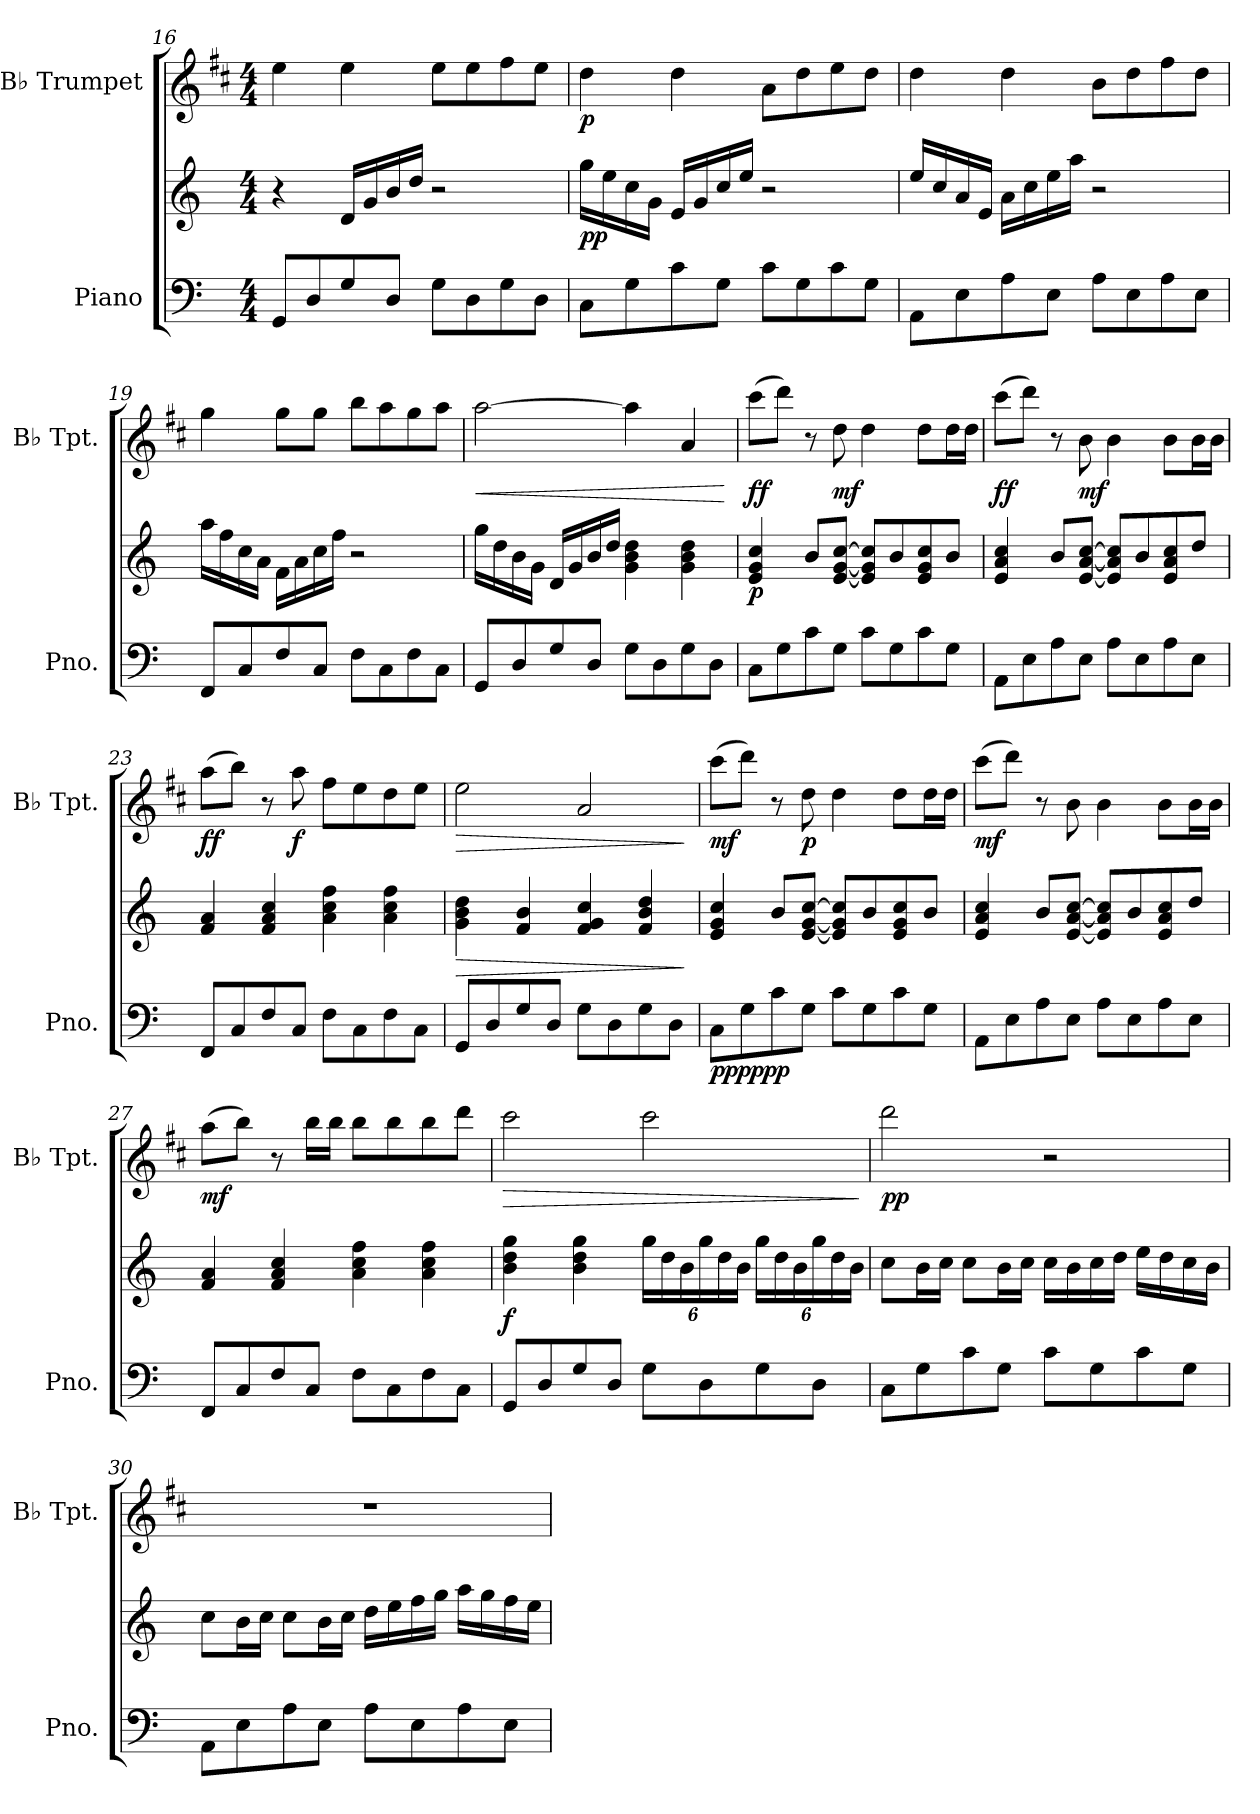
**kern	**kern	**dynam	**kern	**dynam
*part2	*part2	*part2	*part1	*part1
*staff3	*staff2	*staff2/3	*staff1	*staff1
*I"Piano	*	*	*I"B♭ Trumpet	*
*I'Pno.	*	*	*I'B♭ Tpt.	*
*clefF4	*clefG2	*	*clefG2	*
*	*	*	*ITrd1c2	*
*k[]	*k[]	*	*k[]	*
*M4/4	*M4/4	*	*M4/4	*
=16	=16	=16	=16	=16
8GG/L	4r	.	4dd\	.
8D/	.	.	.	.
8G/	16d/LL	.	4dd\	.
.	16g/	.	.	.
8D/J	16b/	.	.	.
.	16dd/JJ	.	.	.
8G\L	2r	.	8dd\L	.
8D\	.	.	8dd\	.
8G\	.	.	8ee\	.
8D\J	.	.	8dd\J	.
=17	=17	=17	=17	=17
!	!	!LO:DY:b	!	!LO:DY:b
8C\L	16gg\LL	pp	4cc\	p
.	16ee\	.	.	.
8G\	16cc\	.	.	.
.	16g\JJ	.	.	.
8c\	16e/LL	.	4cc\	.
.	16g/	.	.	.
8G\J	16cc/	.	.	.
.	16ee/JJ	.	.	.
8c\L	2r	.	8g\L	.
8G\	.	.	8cc\	.
8c\	.	.	8dd\	.
8G\J	.	.	8cc\J	.
!!LO:PB:g=z
=18	=18	=18	=18	=18
8AA\L	16ee/LL	.	4cc\	.
.	16cc/	.	.	.
8E\	16a/	.	.	.
.	16e/JJ	.	.	.
8A\	16a\LL	.	4cc\	.
.	16cc\	.	.	.
8E\J	16ee\	.	.	.
.	16aa\JJ	.	.	.
8A\L	2r	.	8a\L	.
8E\	.	.	8cc\	.
8A\	.	.	8ee\	.
8E\J	.	.	8cc\J	.
=19	=19	=19	=19	=19
8FF/L	16aa\LL	.	4ff\	.
.	16ff\	.	.	.
8C/	16cc\	.	.	.
.	16a\JJ	.	.	.
8F/	16f\LL	.	8ff\L	.
.	16a\	.	.	.
8C/J	16cc\	.	8ff\J	.
.	16ff\JJ	.	.	.
8F\L	2r	.	8aa\L	.
8C\	.	.	8gg\	.
8F\	.	.	8ff\	.
8C\J	.	.	8gg\J	.
=20	=20	=20	=20	=20
!	!	!	!	!LO:HP:b
8GG/L	16gg\LL	.	[2gg\	<
.	16dd\	.	.	.
8D/	16b\	.	.	.
.	16g\JJ	.	.	.
8G/	16d/LL	.	.	.
.	16g/	.	.	.
8D/J	16b/	.	.	.
.	16dd/JJ	.	.	.
8G\L	4g\ 4b\ 4dd\	.	4gg\]	.
8D\	.	.	.	.
8G\	4g\ 4b\ 4dd\	.	4g/	.
8D\J	.	.	.	.
.	.	.	.	[
=21	=21	=21	=21	=21
!	!	!LO:DY:b	!	!LO:DY:b
8C\L	4e/ 4g/ 4cc/	p	(8bb\L	ff
8G\	.	.	8ccc\J)	.
8c\	8b/L	.	8r	.
!	!	!	!	!LO:DY:b
8G\J	[8e/ [8g/ [8cc/J	.	8cc\	mf
8c\L	8e/] 8g/] 8cc/]L	.	4cc\	.
8G\	8b/	.	.	.
8c\	8e/ 8g/ 8cc/	.	8cc\L	.
8G\J	8b/J	.	16cc\L	.
.	.	.	16cc\JJ	.
!!LO:LB:g=z
=22	=22	=22	=22	=22
!	!	!	!	!LO:DY:b
8AA\L	4e/ 4a/ 4cc/	.	(8bb\L	ff
8E\	.	.	8ccc\J)	.
8A\	8b/L	.	8r	.
!	!	!	!	!LO:DY:b
8E\J	[8e/ [8a/ [8cc/J	.	8a\	mf
8A\L	8e/] 8a/] 8cc/]L	.	4a\	.
8E\	8b/	.	.	.
8A\	8e/ 8a/ 8cc/	.	8a\L	.
8E\J	8dd/J	.	16a\L	.
.	.	.	16a\JJ	.
=23	=23	=23	=23	=23
!	!	!	!	!LO:DY:b
8FF/L	4f/ 4a/	.	(8gg\L	ff
8C/	.	.	8aa\J)	.
8F/	4f/ 4a/ 4cc/	.	8r	.
!	!	!	!	!LO:DY:b
8C/J	.	.	8gg\	f
8F\L	4a\ 4cc\ 4ff\	.	8ee\L	.
8C\	.	.	8dd\	.
8F\	4a\ 4cc\ 4ff\	.	8cc\	.
8C\J	.	.	8dd\J	.
=24	=24	=24	=24	=24
!	!	!LO:HP:b	!	!LO:HP:b
8GG/L	4g\ 4b\ 4dd\	>	2dd\	>
8D/	.	.	.	.
8G/	4f/ 4b/	.	.	.
8D/J	.	.	.	.
8G\L	4f/ 4g/ 4cc/	.	2g/	.
8D\	.	.	.	.
8G\	4f/ 4b/ 4dd/	.	.	.
8D\J	.	.	.	.
.	.	]	.	]
=25	=25	=25	=25	=25
!	!	!LO:DY:b=2	!	!
!	!	!LO:DY:n=1:b	!	!LO:DY:b
8C\L	4e/ 4g/ 4cc/	ppp ppp	(8bb\L	mf
8G\	.	.	8ccc\J)	.
8c\	8b/L	.	8r	.
!	!	!	!	!LO:DY:b
8G\J	[8e/ [8g/ [8cc/J	.	8cc\	p
8c\L	8e/] 8g/] 8cc/]L	.	4cc\	.
8G\	8b/	.	.	.
8c\	8e/ 8g/ 8cc/	.	8cc\L	.
8G\J	8b/J	.	16cc\L	.
.	.	.	16cc\JJ	.
!!LO:LB:g=z
=26	=26	=26	=26	=26
!	!	!	!	!LO:DY:b
8AA\L	4e/ 4a/ 4cc/	.	(8bb\L	mf
8E\	.	.	8ccc\J)	.
8A\	8b/L	.	8r	.
8E\J	[8e/ [8a/ [8cc/J	.	8a\	.
8A\L	8e/] 8a/] 8cc/]L	.	4a\	.
8E\	8b/	.	.	.
8A\	8e/ 8a/ 8cc/	.	8a\L	.
8E\J	8dd/J	.	16a\L	.
.	.	.	16a\JJ	.
=27	=27	=27	=27	=27
!	!	!	!	!LO:DY:b
8FF/L	4f/ 4a/	.	(8gg\L	mf
8C/	.	.	8aa\J)	.
8F/	4f/ 4a/ 4cc/	.	8r	.
8C/J	.	.	16aa\LL	.
.	.	.	16aa\JJ	.
8F\L	4a\ 4cc\ 4ff\	.	8aa\L	.
8C\	.	.	8aa\	.
8F\	4a\ 4cc\ 4ff\	.	8aa\	.
8C\J	.	.	8ccc\J	.
=28	=28	=28	=28	=28
!	!	!LO:DY:b	!	!LO:HP:b
8GG/L	4b\ 4dd\ 4gg\	f	2bb\	>
8D/	.	.	.	.
8G/	4b\ 4dd\ 4gg\	.	.	.
8D/J	.	.	.	.
*	*Xbrackettup	*	*	*
8G\L	24gg\LL	.	2bb\	.
.	24dd\	.	.	.
.	24b\	.	.	.
8D\	24gg\	.	.	.
.	24dd\	.	.	.
.	24b\JJ	.	.	.
8G\	24gg\LL	.	.	.
.	24dd\	.	.	.
.	24b\	.	.	.
8D\J	24gg\	.	.	.
.	24dd\	.	.	.
.	24b\JJ	.	.	.
.	.	.	.	]
!!LO:LB:g=z
=29	=29	=29	=29	=29
!	!	!	!	!LO:DY:b
8C\L	8cc\L	.	2ccc\	pp
8G\	16b\L	.	.	.
.	16cc\JJ	.	.	.
8c\	8cc\L	.	.	.
8G\J	16b\L	.	.	.
.	16cc\JJ	.	.	.
8c\L	16cc\LL	.	2r	.
.	16b\	.	.	.
8G\	16cc\	.	.	.
.	16dd\JJ	.	.	.
8c\	16ee\LL	.	.	.
.	16dd\	.	.	.
8G\J	16cc\	.	.	.
.	16b\JJ	.	.	.
=30	=30	=30	=30	=30
8AA\L	8cc\L	.	1r	.
8E\	16b\L	.	.	.
.	16cc\JJ	.	.	.
8A\	8cc\L	.	.	.
8E\J	16b\L	.	.	.
.	16cc\JJ	.	.	.
8A\L	16dd\LL	.	.	.
.	16ee\	.	.	.
8E\	16ff\	.	.	.
.	16gg\JJ	.	.	.
8A\	16aa\LL	.	.	.
.	16gg\	.	.	.
8E\J	16ff\	.	.	.
.	16ee\JJ	.	.	.
=	=	=	=	=
*-	*-	*-	*-	*-
